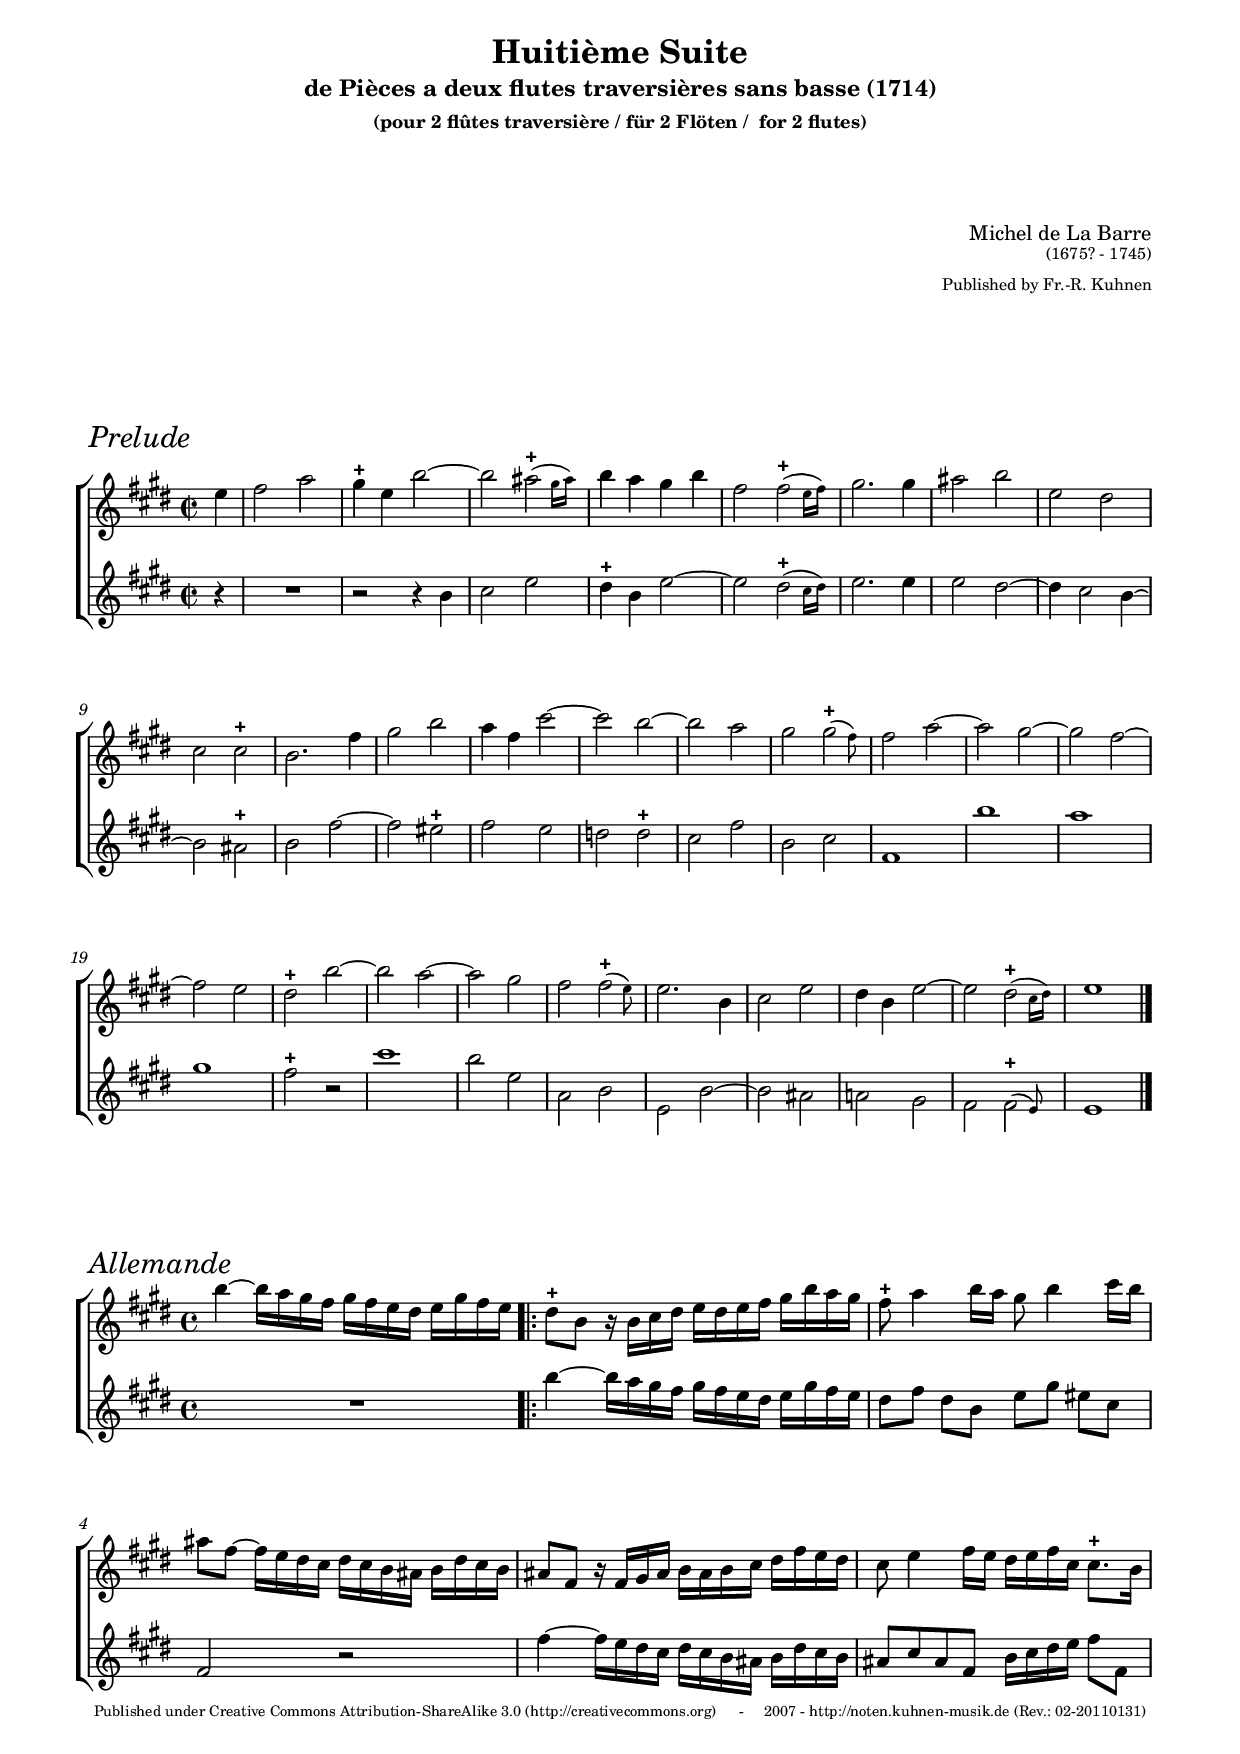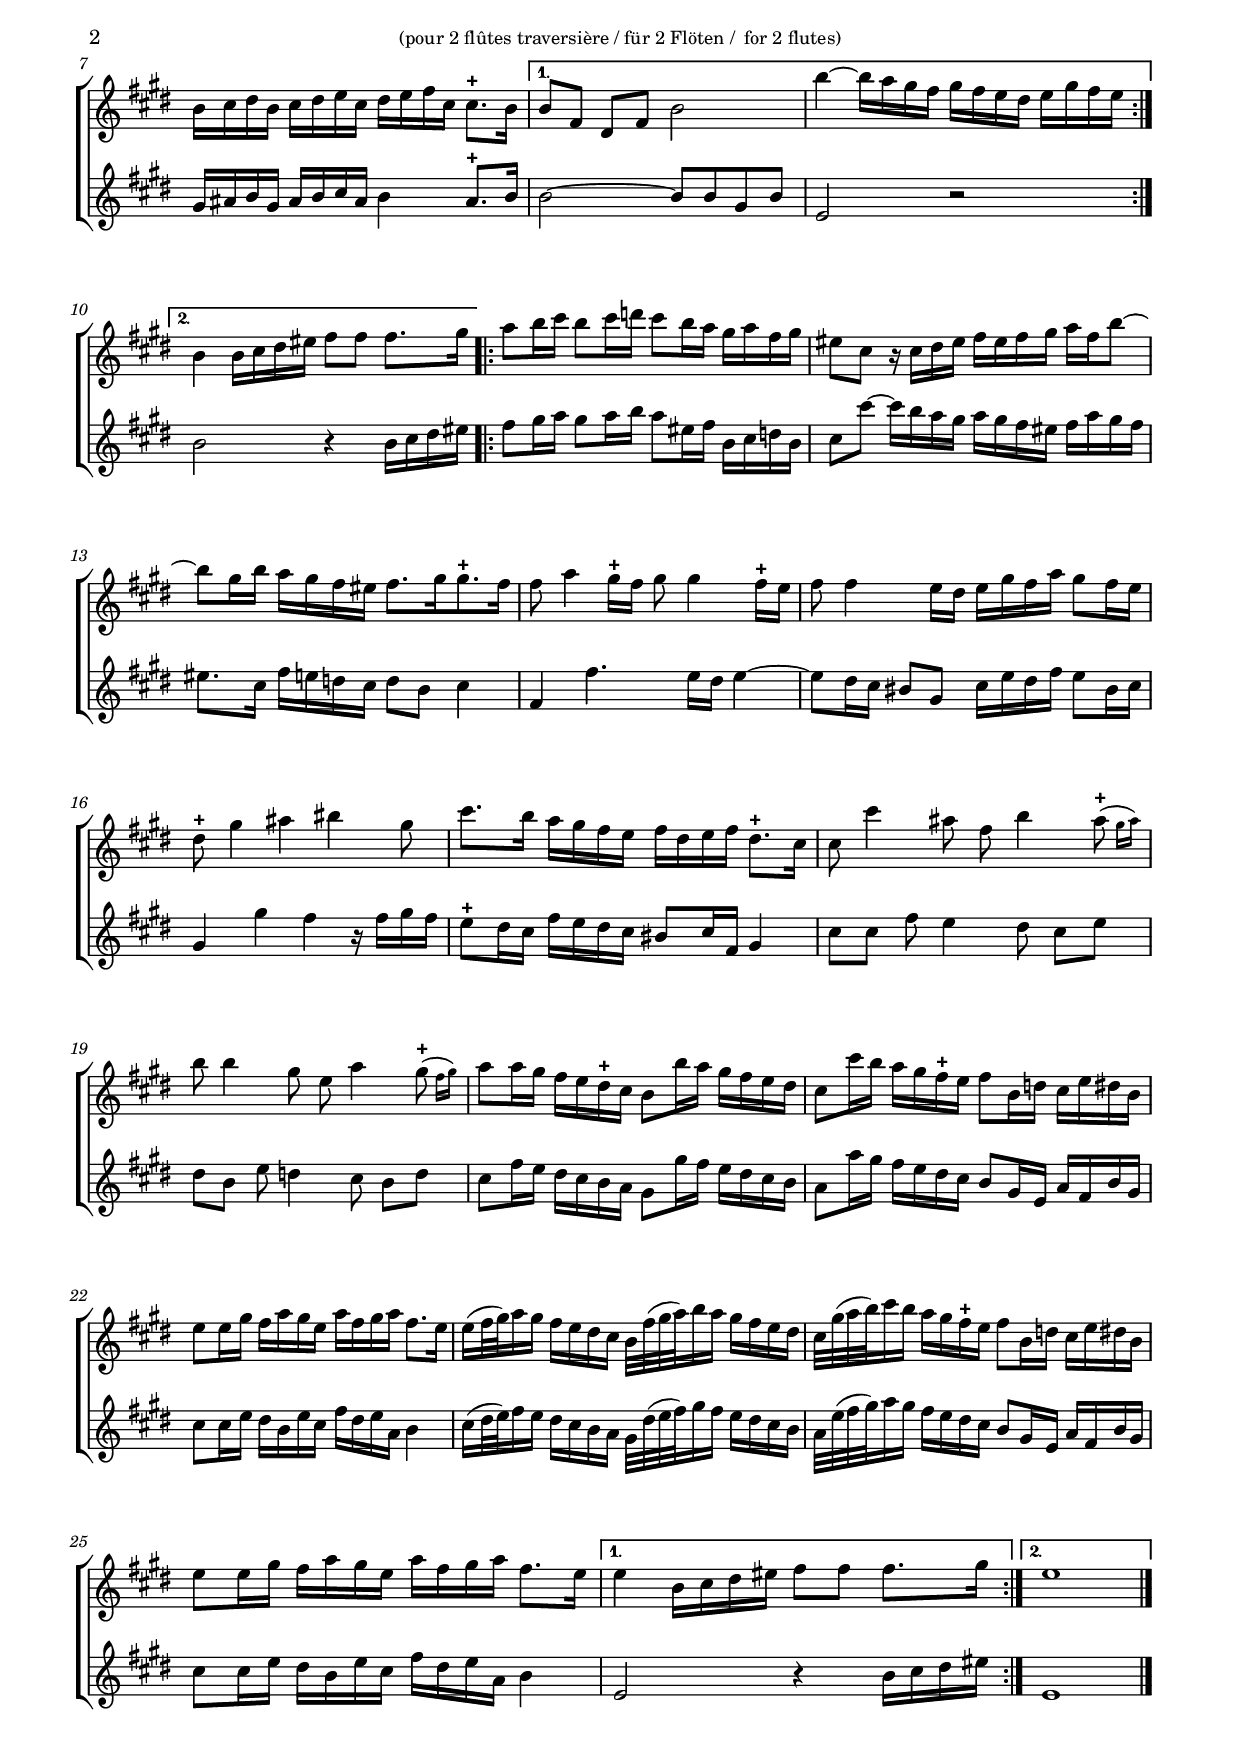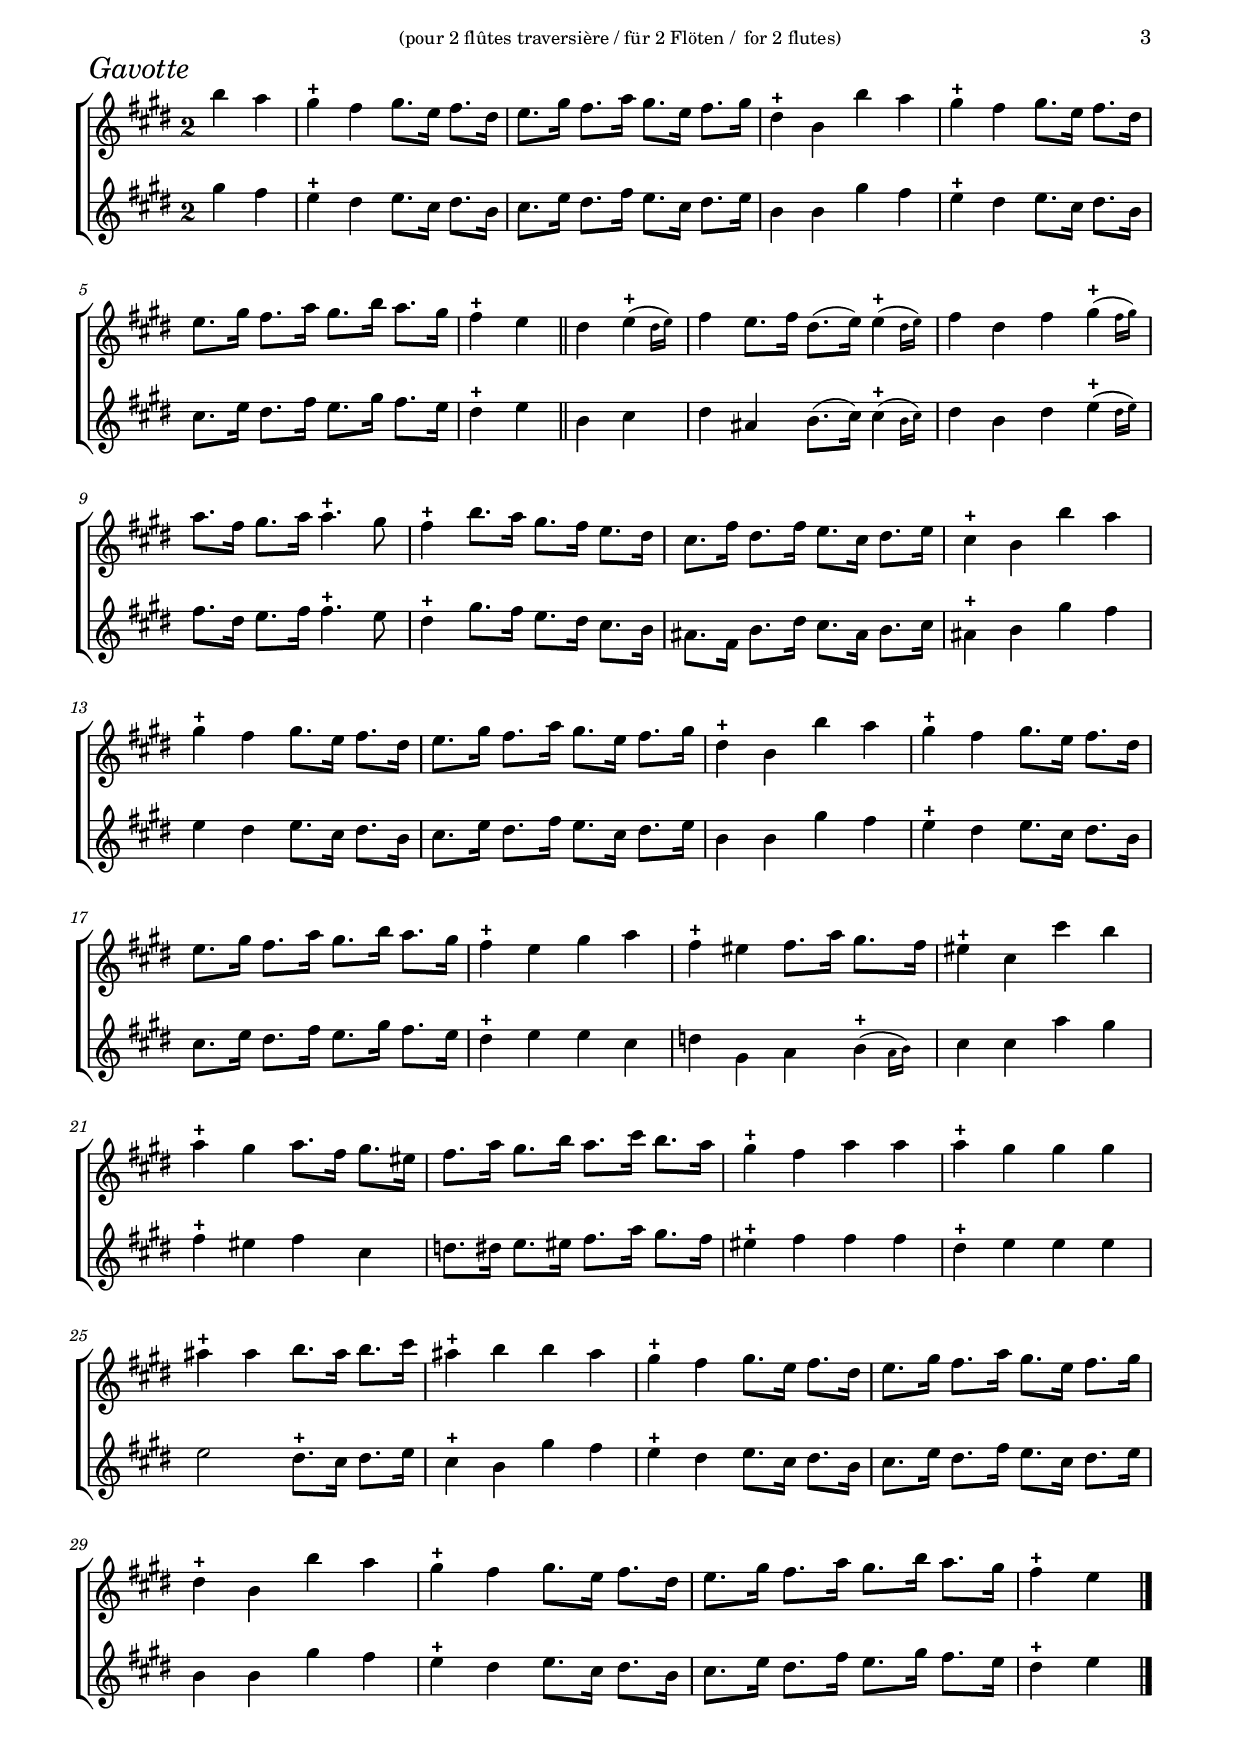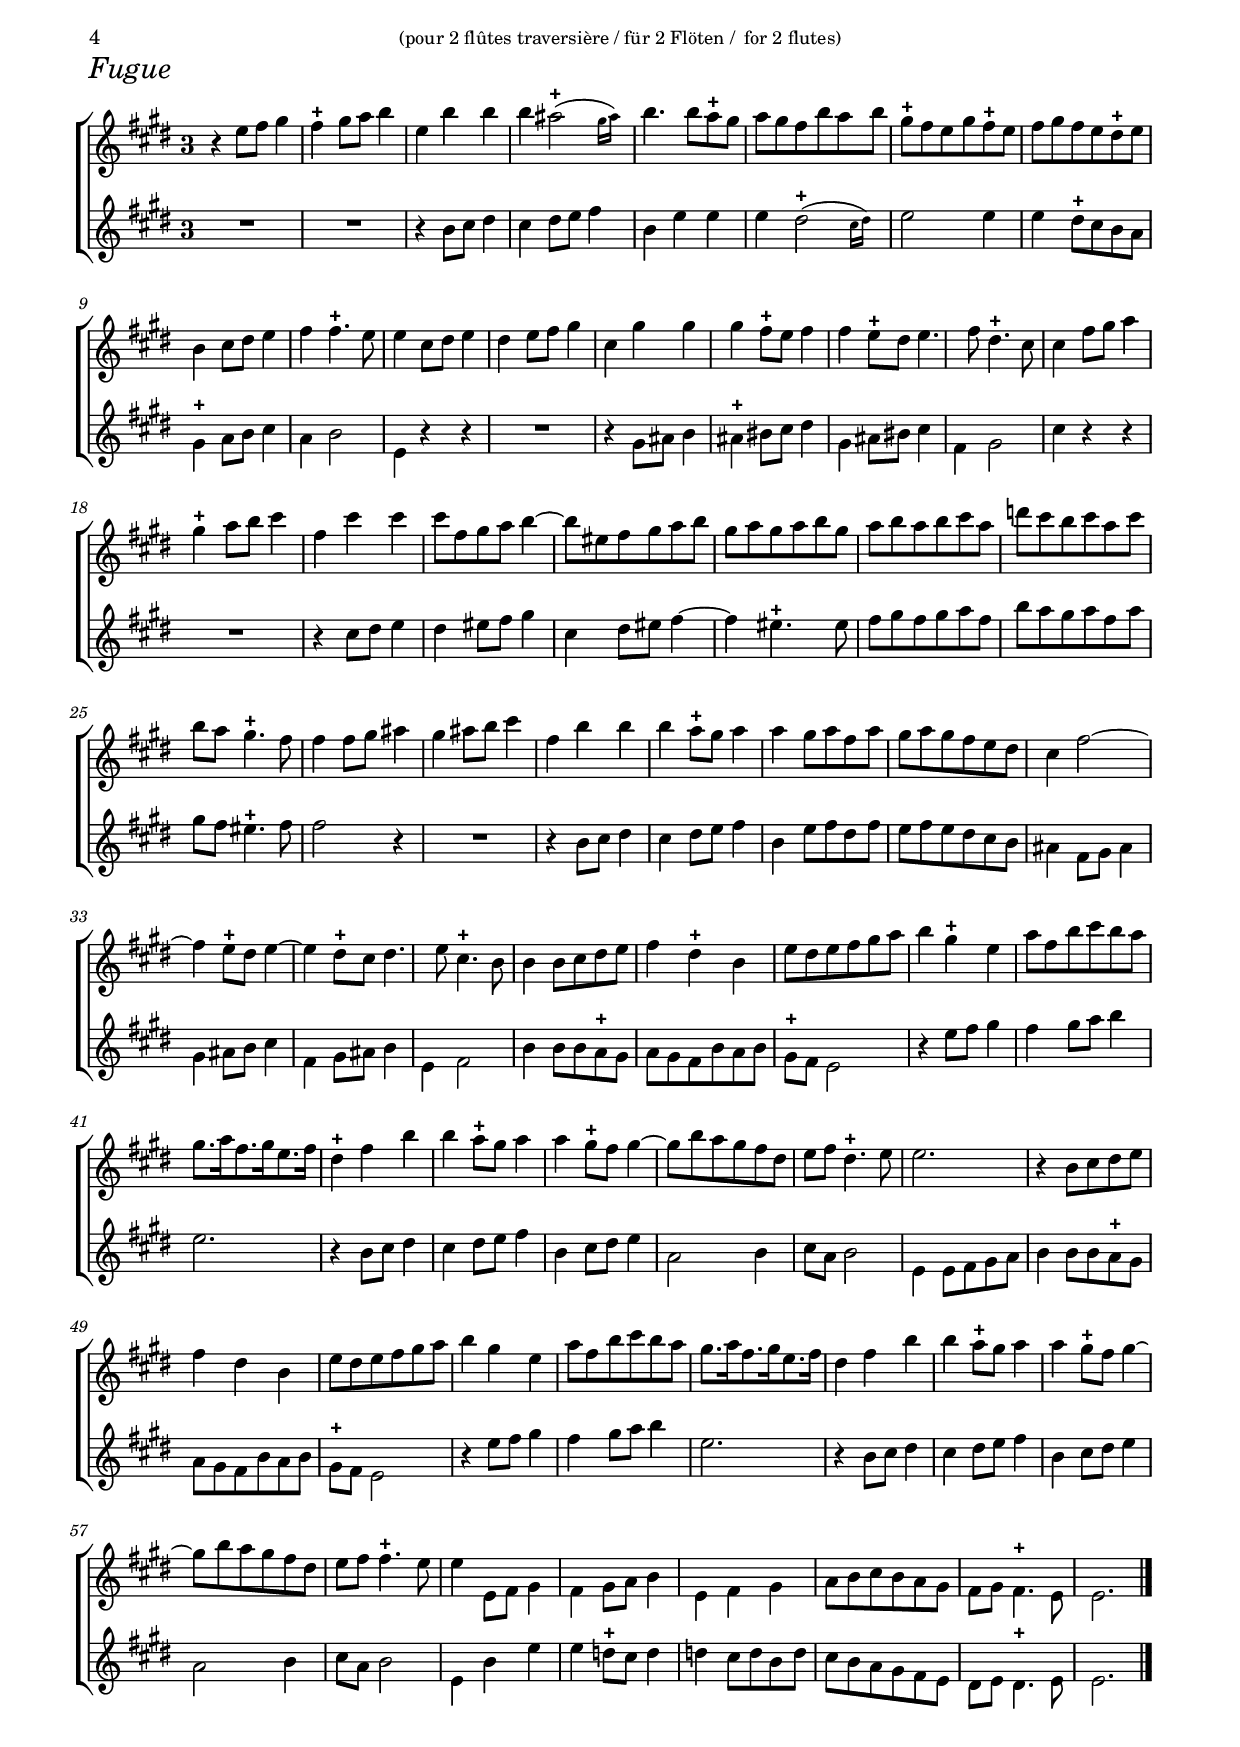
\version "2.13.46"
\include "deutsch.ly"

#(set-default-paper-size "a4")
#(ly:set-option 'point-and-click #f)

% ########################## 	Makros	 ###################
% kleine Noten
kl =  \tiny
  
% normal große Noten
nm =   \normalsize

% Trillersymbol = Pluszeichen
tr = ^\markup { \bold {+}}

% bei Verzierungen: Hälse kürzen, Hals nach unten, kleine Noten
sk =  { \once \override Stem #'length-fraction = #0.6 \once \override Stem #'direction = #DOWN \once \set fontSize = #-3   }
ska = { \once \override Stem #'length-fraction = #0.6 \once \override Stem #'direction = #DOWN \once \set fontSize = #-3   }
skn = { \once \override Stem #'length-fraction = #1 \once \override Stem #'direction = #DOWN \once \set fontSize = #-3   }
sn =     \override Stem #'length-fraction = #1  %normale Länge

% Hälse verlängern
lh = { \once \override Stem #'length-fraction = #0.5  }
nh = { \once \override Stem #'length-fraction = #1  }  
% ########################## 	Ende Makros	 ###################


\paper {
  myStaffSize = #20
  
  #(define fonts
    (make-pango-font-tree 
      "Times New Roman"
      "Arial"
      "Luxi Mono"
      (/ myStaffSize 20)))
  line-width = 18\cm
  ragged-last-bottom = ##f
  page-count = #4
}

#(set-global-staff-size 18)

\header  { 
  title =  \markup  { "Huitième Suite"
  }
  subtitle =  \markup   { 
    "de Pièces a deux flutes traversières sans basse (1714)"    
  }
    instrument = \markup \center-column {  
     \small "(pour 2 flûtes traversière / für 2 Flöten /  for 2 flutes)"
  }
  composer = \markup \override #'(baseline-skip . 2) \right-column {
    "\n" "\n" "\n" "\n" "\n" "\n" 
    "Michel de La Barre" 
    \tiny "(1675? - 1745)"
    "\n"
  }
  arranger =   \markup  \right-column {  
    \tiny "Published by Fr.-R. Kuhnen"
    "\n" "\n" "\n" "\n" 
  }
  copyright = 
  \markup  {
    \teeny "Published under Creative Commons Attribution-ShareAlike 3.0 (http://creativecommons.org) 
    -
    2007 - http://noten.kuhnen-musik.de (Rev.: 02-20110131)"  }
}



%  #############################################################
%               1. Mouvement
%  #############################################################

\score {
  
  \new ChoirStaff
  \relative c'' << 
    \override Score.BarNumber #'font-shape =  #'italic
    \override Score.BarNumber #'padding = #2.3
    \override Score.RehearsalMark
    #'break-visibility = #begin-of-line-invisible
    
    \new Staff {
      \time 2/2
      \key e \major
      
      \partial 4*1 e4 |
      fis2 a |
      gis4 \tr e h'2 ~ |
      h \afterGrace ais \tr ( {\stemDown gis16[ ais])} |
      h4 a gis h |
      
      %  5
      fis2 \afterGrace fis \tr ( {\stemDown e16[ fis])} |
      gis2. gis4 |
      ais2 h |
      e, dis |
      cis cis \tr |
      
      %  10
      h2. fis'4 |
      gis2 h |
      a4 fis cis'2 ~ |
      cis h ~ |
      h a |
      
      %  15
      gis \afterGrace gis \tr ( {\stemDown fis8)} |
      fis2 a ~ |
      a gis ~ |
      gis fis ~ |
      fis e |
      
      %  20
      dis \tr h' ~ |
      h a ~ |
      a gis |
      fis \afterGrace fis \tr ( {\stemDown e8)} |
      e2. h4 |
      
      %  25
      cis2 e |
      dis4 h e2 ~ |
      e \afterGrace dis \tr ( {\stemDown cis16[ dis])} |
      e1  \bar "|."  
    }
    
    
    \new Staff {
      \time 2/2
      \key e \major
      
      \partial 4*1 r4 |
      R1 |
      r2 r4 h4 |
      cis2 e |
      dis4 \tr h e2 ~ |
      
      %    5
      e \afterGrace dis \tr ( {\stemDown cis16[ dis])} |
      e2. e4 |
      e2 dis ~ |
      dis4 cis2 h4 ~ |
      h2 ais \tr |
      
      %    10
      h fis' ~ |
      fis eis \tr |
      fis e |
      d d \tr |
      cis fis |
      
      %    15
      h, cis |
      fis,1 |
      h' |
      a |
      gis |
      
      %    20
      fis2 \tr r2 |
      cis'1 |
      h2 e, |
      a, h |
      e, h' ~ |
      
      %    25
      h ais |
      a! gis |
      fis \afterGrace fis \tr ( {\stemUp e8)} |
      e1 \bar "|."
    }
  >>
  \layout {
    indent = 0\cm
    % \context {
    %    \Staff
    %   \override TimeSignature #'style = #'single-digit
    % }
  }
  
  \header {
    piece=   \markup \column { 
      \italic \override #'(font-size . 3) "Prelude" 
    }
  }  
}



%  #############################################################
%               2. Mouvement
%  #############################################################

\score {
  
  \new ChoirStaff
  \relative c'' << 
    \override Score.BarNumber #'font-shape =  #'italic
    \override Score.BarNumber #'padding = #2.3
    \override Score.RehearsalMark
    #'break-visibility = #begin-of-line-invisible
    
    \new Staff {
      \time 4/4
      \set beamExceptions =
      #'((end . (( (1 . 8) . (2 2 2 2) )) ))
      \key e \major
      
      h'4 ~ h16 a gis fis gis fis e dis e gis fis e |      
      \repeat volta 2 {
	dis8 \tr h r16 h cis dis e dis e fis gis h a gis |
	fis8 \tr a4 h16 a gis8 h4 cis16 h |
	ais8 fis ~ fis16 e dis cis dis cis h ais h dis cis h |
	
	%       5
	ais8 fis r16 fis gis ais h ais h cis dis fis e dis|
	cis8 e4 fis16 e dis e fis cis cis8. \tr h16 |
	h16 cis dis h cis dis e cis dis e fis cis cis8. \tr h16 |
      }
      \alternative {{ h8 fis dis fis h2 |h'4 ~ h16 a gis fis gis fis e dis e gis fis e |}
	{ h4 h16 cis dis eis fis8 fis fis8. gis16 }}| 
      
      %     10
      \repeat volta 2 {
	a8 h16 cis h8 cis16 d cis8 h16 a gis a fis gis |
	eis8 cis r16 cis dis eis fis eis fis gis a fis h8 ~ |
	h gis16 h a gis fis eis fis8.[ gis16 gis8. \tr fis16] |
	fis8 a4 gis16 \tr fis gis8 gis4 fis16 \tr e |
	fis8 fis4 e16 dis e gis fis a gis8 fis16 e |
	
	%       15
	dis8 \tr gis4 ais his gis8 |
	cis8. h16 a gis fis e fis dis e fis dis8. \tr cis16 |
	cis8 cis'4 ais8 fis h4 \afterGrace ais8 \tr ( {\stemDown gis16[ ais])} |
	h8 h4 gis8 e a4 \afterGrace gis8 \tr ( {\stemDown fis16[ gis])} |
	a8 a16 gis fis e dis \tr cis h8 h'16 a gis fis e dis |
	
	%       20
	cis8 cis'16 h a gis fis \tr e fis8 h,16 d cis e dis h |
	e8 e16 gis fis a gis e a fis gis a fis8. e16 |
	e[( fis32 gis) a16 gis] fis e dis cis h32[ fis'( gis a) h16 a] gis fis e dis |
	cis32[ gis'( a h) cis16 h] a gis fis \tr e fis8 h,16 d cis e dis h |
	e8 e16 gis fis a gis e a fis gis a fis8. e16 |
      }
      %       25
      \alternative {{ e4 h16 cis dis eis fis8 fis fis8. gis16 }{ e1 }}
      
      
      \bar "|."  \pageBreak
    }
    
    
    \new Staff {
      \time 4/4
      \set beamExceptions =
      #'((end . (( (1 . 8) . (2 2 2 2) )) ))
      \key e \major
      
      R1 |
      \repeat volta 2 {
	h'4 ~ h16 a gis fis gis fis e dis e gis fis e |
	dis8 fis dis h e gis eis cis |
	fis,2 r |
	
	%       5
	fis'4 ~ fis16 e dis cis dis cis h ais h dis cis h |
	ais8[ cis ais fis ] h16 cis dis e fis8 fis, |
	gis16 ais h gis ais h cis ais h4 ais8. \tr h16 |
      }
      \alternative {{ h2 ~ h8[ h gis h] | e,2 r2 | }{ h'2 r4 h16 cis dis eis |}}
      
      %       10
      \repeat volta 2 {
	fis8 gis16 a gis8 a16 h a8 eis16 fis h, cis d h |
	cis8 cis' ~ cis16 h a gis a gis fis eis fis a gis fis |
	eis8. cis16 fis e d cis d8 h cis4 |
	fis, fis'4. e16 dis e4 ~ |
	e8 dis16 cis his8 gis cis16 e dis fis e8 his16 cis |
	
	%       15
	gis4 gis' fis r16 fis gis fis |
	e8 \tr  dis16 cis fis e dis cis his8 cis16 fis, gis4 |
	cis8 cis fis e4 dis8 cis e |
	dis h e d4 cis8 h d |
	cis8 fis16 e dis cis h a gis8 gis'16 fis e dis cis h |
	
	%       20
	a8 a'16 gis fis e dis cis h8 gis16 e a fis h gis |
	cis8 cis16 e dis h e cis fis dis e a, h4 |
	cis16[( dis32 e) fis16 e] dis cis h a gis32[ dis'( e fis) gis16 fis] e dis cis h |
	a32[ e'( fis gis) a16 gis] fis e dis cis h8 gis16 e a fis h gis |
	cis8 cis16 e dis h e cis fis dis e a, h4 |
      }
      %       25
      \alternative {{ e,2 r4 h'16 cis dis eis }{ e,1 |  }}
      
      
      
    }
  >>
  \layout {
    indent = 0\cm
    % \context {
    %    \Staff
    %   \override TimeSignature #'style = #'single-digit
    % }
  }
  
  \header { 
    piece=   \markup \column { 
      \italic \override #'(font-size . 3) "Allemande"
    }
  }  
}



%  #############################################################
%               3. Mouvement
%  #############################################################

\score {
  
  \new ChoirStaff
  \relative c'' << 
    \override Score.BarNumber #'font-shape =  #'italic
    \override Score.BarNumber #'padding = #2.3
    \override Score.RehearsalMark
    #'break-visibility = #begin-of-line-invisible
    
    \new Staff {
      \time 2/2
      \set beamExceptions =
      #'((end . (( (1 . 8) . (2 2 2 2) )) ))
      \key e \major
      
      \partial 4*2 h'4 a |
      gis \tr fis gis8. e16 fis8. dis16 |
      e8. gis16 fis8. a16 gis8. e16 fis8. gis16 |
      dis4 \tr h h' a |
      gis \tr fis gis8. e16 fis8. dis16 |
      
      %       5
      e8. gis16 fis8. a16 gis8. h16 a8. gis16 |
      fis4 \tr e \bar "||"
      
      dis \afterGrace e \tr ( {\stemDown dis16[ e])} |
      fis4 e8. fis16 dis8.( e16) \afterGrace e4 \tr ( {\stemDown dis16[ e])} |
      fis4 dis fis \afterGrace gis \tr ( {\stemDown fis16[ gis])} | 
      a8. fis16 gis8. a16 a4. \tr gis8 |
      fis4 \tr h8. a16 gis8. fis16 e8. dis16 |
      
      %       10
      cis8. fis16 dis8. fis16 e8. cis16 dis8. e16 |
      cis4 \tr h h' a  |
      gis \tr  fis gis8. e16 fis8. dis16 |
      e8. gis16 fis8. a16 gis8. e16 fis8. gis16 |
      dis4 \tr h h' a |
      
      %       15
      gis \tr fis gis8. e16 fis8. dis16 |
      e8. gis16 fis8. a16  gis8. h16 a8. gis16 |
      fis4 \tr e gis a |
      fis \tr eis fis8. a16 gis8. fis16 |
      eis4 \tr  cis cis' h |
      
      %       20
      a \tr gis a8. fis16 gis8. eis16 |
      fis8. a16 gis8. h16 a8. cis16 h8. a16 |
      gis4 \tr fis a a |
      a \tr gis gis gis |
      ais \tr  ais h8. ais16 h8. cis16 |
      
      %       25
      ais4 \tr h h ais |
      gis \tr fis gis8. e16 fis8. dis16 |
      e8. gis16 fis8. a16 gis8. e16 fis8. gis16 |
      dis4 \tr  h h' a |
      gis \tr  fis gis8. e16 fis8. dis16 |
      
      %       30
      e8. gis16 fis8. a16 gis8. h16 a8. gis16 |
      fis4 \tr  e \bar "|."   \pageBreak
    }
    
    
    \new Staff {
      \time 2/2
      \set beamExceptions =
      #'((end . (( (1 . 8) . (2 2 2 2) )) ))
      \key e \major
      
      \partial 4*2 gis4 fis |
      e \tr dis e8. cis16 dis8. h16 |
      cis8. e16 dis8. fis16 e8. cis16 dis8. e16 |
      h4 h gis' fis |
      e \tr dis e8. cis16 dis8. h16 |
      
      %       5
      cis8. e16 dis8. fis16 e8. gis16 fis8. e16 
      dis4  \tr e \bar "||"
      
      h4 cis |
      dis ais h8.( cis16)  \afterGrace cis4 \tr ( {\stemDown h16[ cis])} |
      dis4 h dis  \afterGrace e \tr ( {\stemDown dis16[ e])} |
      fis8. dis16 e8. fis16 fis4. \tr e8 |
      dis4 \tr gis8. fis16 e8. dis16 cis8. h16 |
      
      %        10
      ais8. fis16 h8. dis16 cis8. ais16 h8. cis16 |
      ais4 \tr h gis' fis |
      e dis e8. cis16 dis8. h16 |
      cis8. e16 dis8. fis16 e8. cis16 dis8. e16 |
      h4 h gis' fis |
      
      %       15
      e \tr dis e8. cis16 dis8. h16 |
      cis8. e16 dis8. fis16 e8. gis16 fis8. e16 |
      dis4 \tr e e cis |
      d gis, a \afterGrace h \tr ( {\stemDown a16[ h])} |
      cis4 cis a' gis |
      
      %       30
      fis \tr eis fis cis |
      d8. dis16 e8. eis16 fis8. a16 gis8. fis16 |
      eis4 \tr fis fis fis |
      dis \tr  e e e |
      e2 dis8. \tr cis16 dis8. e16 |
      
      %       25
      cis4 \tr  h gis' fis |
      e \tr dis e8. cis16 dis8. h16 |
      cis8. e16 dis8. fis16 e8. cis16 dis8. e16 |
      h4 h gis' fis |
      e \tr dis e8. cis16 dis8. h16 |
      
      %       30
      cis8. e16 dis8. fis16 e8. gis16 fis8. e16 
      dis4 \tr e \bar "|."   
      
      
    }
  >>
  \layout {
    indent = 0\cm
    \context {
      \Staff
      \override TimeSignature #'style = #'single-digit
    }
  }
  
  \header {
    piece=   \markup \column { 
      \italic \override #'(font-size . 3) "Gavotte"
    }
  }  
}



%  #############################################################
%               4. Mouvement
%  #############################################################

\score {
  
  \new ChoirStaff
  \relative c'' << 
    \override Score.BarNumber #'font-shape =  #'italic
    \override Score.BarNumber #'padding = #2.3
    \override Score.RehearsalMark
    #'break-visibility = #begin-of-line-invisible
    
    \new Staff {
      \time 3/4
      \key e \major
      
      r4 e8 fis gis4 |
      fis \tr gis8 a h4 |
      e, h' h |
      h \afterGrace ais2 \tr ( {\stemDown gis16[ ais])} |
      
      %       5
      h4. h8[ a \tr gis] |
      a8 gis fis h a h |
      gis \tr fis e gis fis \tr e |
      fis gis fis e dis \tr e | \break
      h4 cis8 dis e4 |
      
      %       10
      fis4 fis4. \tr e8 |
      e4 cis8 dis e4 |
      dis4 e8 fis gis4 |
      cis, gis' gis |
      gis fis8 \tr  e fis4 |
      
      %       15
      fis4 e8 \tr dis e4.
      fis8 dis4. \tr cis8 |
      cis4 fis8 gis a4 |
      gis \tr a8 h cis4 |
      fis, cis' cis |
      
      %       20
      cis8 fis, gis a h4 ~ |
      h8 eis, fis gis a h |
      gis a gis a h gis |
      a h a h cis a |
      d cis h cis a cis |
      
      %       25
      h a gis4. \tr fis8 |
      fis4 fis8 gis ais4 |
      gis4 ais8 h cis4 |
      fis,4 h h |
      h a8 \tr gis a4 |
      
      %       30
      a4 gis8 a fis a |
      gis8 a gis fis e dis |
      cis4 fis2 ~ |
      fis4 e8 \tr dis e4 ~ |
      e dis8 \tr cis dis4.
      
      %       35
      e8 cis4. \tr  h8 | 
      h4 h8 cis dis e |
      fis4 dis \tr  h |
      e8 dis e fis gis a |
      h4 gis \tr e |
      
      %       40
      a8 fis h cis h a |
      gis8.[ a16 fis8. gis16 e8. fis16] |
      dis4 \tr fis h |
      h a8 \tr gis a4 |
      a gis8 \tr fis gis4 ~ |
      
      %       45
      gis8 h a gis fis dis |
      e fis dis4. \tr e8 |
      e2. |
      r4 h8 cis dis e |
      fis4 dis h |
      
      %       50
      e8 dis e fis gis a |
      h4 gis e |
      a8 fis h cis h a |
      gis8.[ a16 fis8. gis16 e8. fis16] |
      dis4 fis h |
      
      %       55
      h4 a8 \tr gis a4 |
      a gis8 \tr fis gis4 ~ |
      gis8 h a gis fis dis |
      e fis fis4. \tr e8 |
      e4 e,8 fis gis4 |
      
      %       60
      fis4 gis8 a h4 |
      e,4 fis gis |
      a8 h cis h a gis |
      fis gis fis4. \tr  e8 |
      e2.  \bar "|."  
    }
    
    
    \new Staff {
      \time 3/4
      \key e \major
      
      R2. |
      R2. |
      r4 h'8 cis dis4 |
      cis dis8 e fis4 |
      
      %       5
      h, e e |
      e \afterGrace dis2 \tr ( {\stemDown cis16[ dis])} |
      e2 e4 |
      e4 dis8 \tr cis h a |
      gis4 \tr  a8 h cis4 |
      
      %       10
      a4 h2 |
      e,4 r r |
      R2. |
      r4 gis8 ais h4 |
      ais4 \tr his8 cis dis4 |
      
      %       15
      gis,4 ais8 his cis4 |
      fis, gis2 |
      cis4 r r |
      R2. |
      r4 cis8 dis e4 |
      
      %       20
      dis4 eis8 fis gis4 |
      cis, dis8 eis fis4 ~ |
      fis eis4. \tr  eis8 |
      fis8 gis fis gis a fis |
      h a gis a fis a |
      
      %       25
      gis fis eis4. \tr fis8 |
      fis2 r4 |
      R2. |
      r4 h,8 cis dis4 |
      cis4 dis8 e fis4 |
      
      %       30
      h,4 e8 fis dis fis |
      e fis e dis cis h |
      ais4 fis8 gis ais4 |
      gis ais8 h cis4 |
      fis, gis8 ais h4 |
      
      %       35
      e, fis2 |
      h4 h8 h a \tr gis |
      a gis fis h a h |
      gis \tr fis e2 |
      r4 e'8 fis gis4 |
      
      %       40
      fis4 gis8 a h4 |
      e,2. |
      r4 h8 cis dis4 |
      cis4 dis8 e fis4 |
      h,4 cis8 dis e4 |
      
      %       45
      a,2 h4 |
      cis8 a h2 |
      e,4 e8 fis gis a |
      h4 h8 h a \tr  gis |
      a gis fis h a h |
      
      %       50
      gis \tr fis e2 |
      r4 e'8 fis gis4 |
      fis gis8 a h4 |
      e,2. |
      r4 h8 cis dis4 |
      
      %       55
      cis4 dis8 e fis4 |
      h, cis8 dis e4 |
      a,2 h4 |
      cis8 a h2 |
      e,4 h' e |
      
      %       60
      e d8 \tr  cis d4 |
      d cis8 d h d |
      cis h a gis fis e |
      dis e dis4. \tr  e8 |
      e2.      \bar "|."   
      
      
    }
  >>
  \layout {
    indent = 0\cm
    \context {
      \Staff
      \override TimeSignature #'style = #'single-digit
    }
  }
  
  \header {
    piece=   \markup \column { 
      \italic \override #'(font-size . 3) "Fugue"
    }
  }  
}